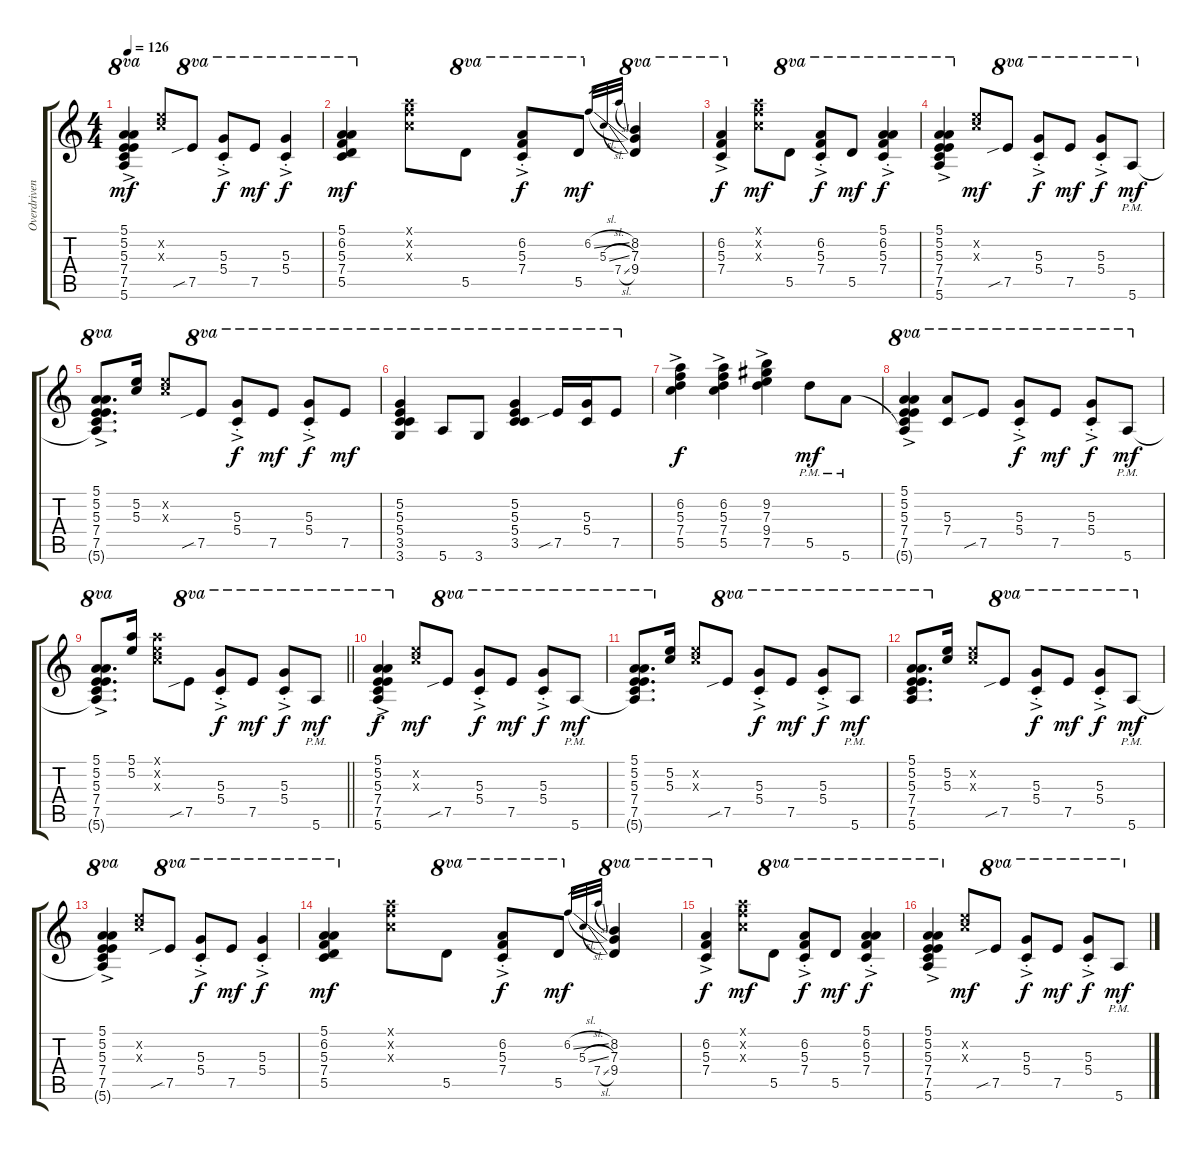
\track ("Overdriven Gtr. (Jeff Healey)" "Overdriven") {instrument overdrivenguitar}
\staff {score tabs}
\tuning (E4 B3 G3 D4 A3 E3) {hide}
\ts (4 4)
\tempo 126
\clef g2
\ks c
(5.1{ac} 5.2{ac} 5.3{ac} 7.4{ac} 7.5{ac} 5.6{t}).4{ot 8va dy mf} (5.2{x} 5.3{x}).8 7.5{sib}.8{ot 8va} (5.3{ac st} 5.4{ac st}).8{ot 8va dy f} 7.5.8{ot 8va dy mf} (5.3{ac st} 5.4{ac st}).4{ot 8va dy f} |
(5.1 6.2 5.3 7.4 5.5).4{ot 8va dy mf} (5.1{x} 6.2{x} 5.3{x}).8 5.5.8{ot 8va} (6.2{ac st} 5.3{ac st} 7.4{ac st}).8{ot 8va dy f} 5.5.8{ot 8va dy mf} 6.2{sl}.32{gr} 5.3{sl}.32{gr} 7.4{sl}.32{gr} (8.2 7.3 9.4).4{ot 8va} |
(6.2{ac} 5.3{ac} 7.4{ac}).4{ot 8va dy f} (5.1{x} 6.2{x} 5.3{x}).8{dy mf} 5.5.8{ot 8va} (6.2{ac st} 5.3{ac st} 7.4{ac st}).8{ot 8va dy f} 5.5.8{ot 8va dy mf} (5.1{ac st} 6.2{ac st} 5.3{ac st} 7.4{ac st}).4{ot 8va dy f} |
(5.1{ac} 5.2{ac} 5.3{ac} 7.4{ac} 7.5{ac} 5.6{ac}).4{ot 8va} (5.2{x} 5.3{x}).8{dy mf} 7.5{sib}.8{ot 8va} (5.3{ac st} 5.4{ac st}).8{ot 8va dy f} 7.5.8{ot 8va dy mf} (5.3{ac st} 5.4{ac st}).8{ot 8va dy f} 5.6{pm}.8{ot 8va dy mf} |
(5.1{ac} 5.2{ac} 5.3{ac} 7.4{ac} 7.5{ac} 5.6{t}).8{d ot 8va} (5.2 5.3).16 (5.2{x} 5.3{x}).8 7.5{sib}.8{ot 8va} (5.3{ac st} 5.4{ac st}).8{ot 8va dy f} 7.5.8{ot 8va dy mf} (5.3{ac st} 5.4{ac st}).8{ot 8va dy f} 7.5.8{ot 8va dy mf} |
(5.2 5.3 5.4 3.5 3.6).4{ot 8va} 5.6.8{ot 8va} 3.6.8{ot 8va} (5.2 5.3 5.4 3.5).4{ot 8va} 7.5{sib}.16{ot 8va} (5.3 5.4).16{ot 8va} 7.5.8{ot 8va} |
(6.2{ac} 5.3{ac} 7.4{ac} 5.5{ac}).4{dy f} (6.2{ac} 5.3{ac} 7.4{ac} 5.5{ac}).4 (9.2{ac} 7.3{ac} 9.4{ac} 7.5{ac}).4 5.5{pm}.8{dy mf} 5.6{pm}.8 |
(5.1{ac} 5.2{ac} 5.3{ac} 7.4{ac} 7.5{ac} 5.6{t}).4{ot 8va} (5.3 7.4).8{ot 8va} 7.5{sib}.8{ot 8va} (5.3{ac st} 5.4{ac st}).8{ot 8va dy f} 7.5.8{ot 8va dy mf} (5.3{ac st} 5.4{ac st}).8{ot 8va dy f} 5.6{pm}.8{ot 8va dy mf} |
\barLineRight lightlight
(5.1{ac} 5.2{ac} 5.3{ac} 7.4{ac} 7.5{ac} 5.6{t}).8{d ot 8va} (5.1 5.2).16 (5.1{x} 5.2{x} 5.3{x}).8 7.5{sib}.8{ot 8va} (5.3{ac st} 5.4{ac st}).8{ot 8va dy f} 7.5.8{ot 8va dy mf} (5.3{ac st} 5.4{ac st}).8{ot 8va dy f} 5.6{pm}.8{ot 8va dy mf} |
(5.1{ac} 5.2{ac} 5.3{ac} 7.4{ac} 7.5{ac} 5.6{ac}).4{ot 8va dy f} (5.2{x} 5.3{x}).8{dy mf} 7.5{sib}.8{ot 8va} (5.3{ac st} 5.4{ac st}).8{ot 8va dy f} 7.5.8{ot 8va dy mf} (5.3{ac st} 5.4{ac st}).8{ot 8va dy f} 5.6{pm}.8{ot 8va dy mf} |
(5.1 5.2 5.3 7.4 7.5 5.6{t}).8{d ot 8va} (5.2 5.3).16 (5.2{x} 5.3{x}).8 7.5{sib}.8{ot 8va} (5.3{ac st} 5.4{ac st}).8{ot 8va dy f} 7.5.8{ot 8va dy mf} (5.3{ac st} 5.4{ac st}).8{ot 8va dy f} 5.6{pm}.8{ot 8va dy mf} |
(5.1 5.2 5.3 7.4 7.5 5.6).8{d ot 8va} (5.2 5.3).16 (5.2{x} 5.3{x}).8 7.5{sib}.8{ot 8va} (5.3{ac st} 5.4{ac st}).8{ot 8va dy f} 7.5.8{ot 8va dy mf} (5.3{ac st} 5.4{ac st}).8{ot 8va dy f} 5.6{pm}.8{ot 8va dy mf} |
(5.1{ac} 5.2{ac} 5.3{ac} 7.4{ac} 7.5{ac} 5.6{t}).4{ot 8va} (5.2{x} 5.3{x}).8 7.5{sib}.8{ot 8va} (5.3{ac st} 5.4{ac st}).8{ot 8va dy f} 7.5.8{ot 8va dy mf} (5.3{ac st} 5.4{ac st}).4{ot 8va dy f} |
(5.1 6.2 5.3 7.4 5.5).4{ot 8va dy mf} (5.1{x} 6.2{x} 5.3{x}).8 5.5.8{ot 8va} (6.2{ac st} 5.3{ac st} 7.4{ac st}).8{ot 8va dy f} 5.5.8{ot 8va dy mf} 6.2{sl}.32{gr} 5.3{sl}.32{gr} 7.4{sl}.32{gr} (8.2 7.3 9.4).4{ot 8va} |
(6.2{ac} 5.3{ac} 7.4{ac}).4{ot 8va dy f} (5.1{x} 6.2{x} 5.3{x}).8{dy mf} 5.5.8{ot 8va} (6.2{ac st} 5.3{ac st} 7.4{ac st}).8{ot 8va dy f} 5.5.8{ot 8va dy mf} (5.1{ac st} 6.2{ac st} 5.3{ac st} 7.4{ac st}).4{ot 8va dy f} |
(5.1{ac} 5.2{ac} 5.3{ac} 7.4{ac} 7.5{ac} 5.6{ac}).4{ot 8va} (5.2{x} 5.3{x}).8{dy mf} 7.5{sib}.8{ot 8va} (5.3{ac st} 5.4{ac st}).8{ot 8va dy f} 7.5.8{ot 8va dy mf} (5.3{ac st} 5.4{ac st}).8{ot 8va dy f} 5.6{pm}.8{ot 8va dy mf}
